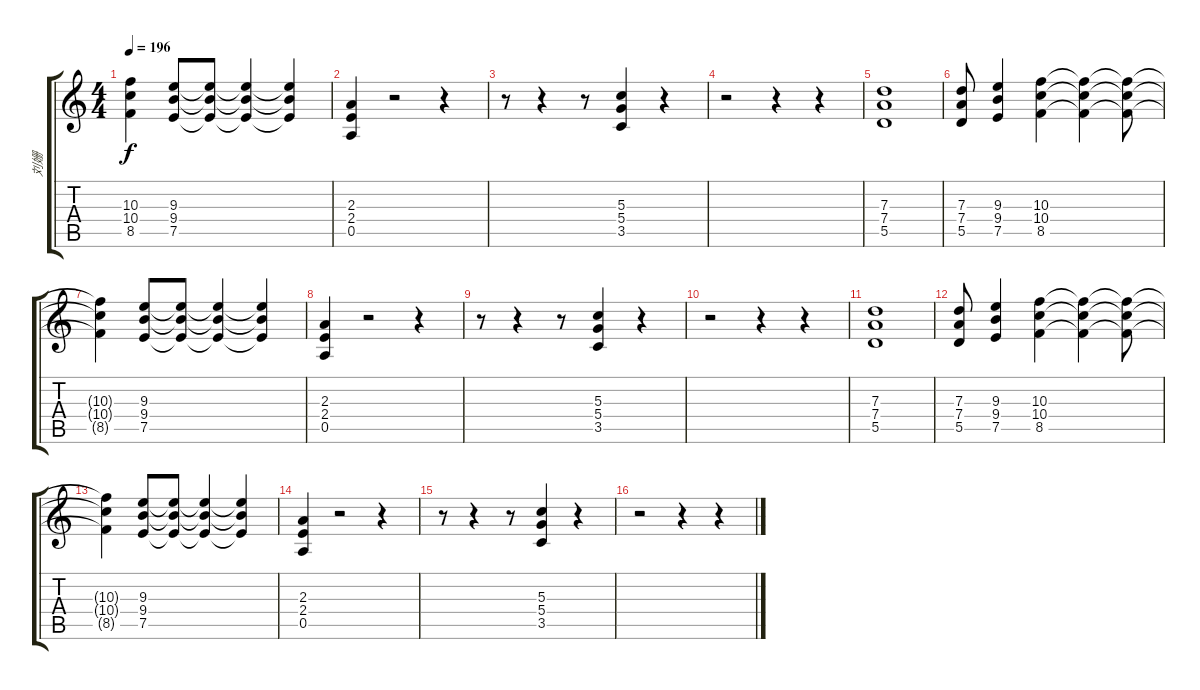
\track ("刘姗" "刘姗") {instrument distortionguitar}
\staff {score tabs}
\tuning (E4 B3 G3 D3 A2 E2) {hide}
\ts (4 4)
\tempo 196
\clef g2
\ks c
(10.3{t} 10.4{t} 8.5{t}).4{dy f} (9.3 9.4 7.5).8 (9.3{t} 9.4{t} 7.5{t}).8 (9.3{t} 9.4{t} 7.5{t}).4 (9.3{t} 9.4{t} 7.5{t}).4 |
(2.3 2.4 0.5).4{volume 16} r.2 r.4 |
r.8 r.4 r.8 (5.3 5.4 3.5).4 r.4 |
r.2 r.4 r.4 |
(7.3 7.4 5.5).1 |
(7.3 7.4 5.5).8 (9.3 9.4 7.5).4 (10.3 10.4 8.5).4 (10.3{t} 10.4{t} 8.5{t}).4 (10.3{t} 10.4{t} 8.5{t}).8 |
(10.3{t} 10.4{t} 8.5{t}).4 (9.3 9.4 7.5).8 (9.3{t} 9.4{t} 7.5{t}).8 (9.3{t} 9.4{t} 7.5{t}).4 (9.3{t} 9.4{t} 7.5{t}).4 |
(2.3 2.4 0.5).4{volume 16} r.2 r.4 |
r.8 r.4 r.8 (5.3 5.4 3.5).4 r.4 |
r.2 r.4 r.4 |
(7.3 7.4 5.5).1 |
(7.3 7.4 5.5).8 (9.3 9.4 7.5).4 (10.3 10.4 8.5).4 (10.3{t} 10.4{t} 8.5{t}).4 (10.3{t} 10.4{t} 8.5{t}).8 |
(10.3{t} 10.4{t} 8.5{t}).4 (9.3 9.4 7.5).8 (9.3{t} 9.4{t} 7.5{t}).8 (9.3{t} 9.4{t} 7.5{t}).4 (9.3{t} 9.4{t} 7.5{t}).4 |
(2.3 2.4 0.5).4{volume 16} r.2 r.4 |
r.8 r.4 r.8 (5.3 5.4 3.5).4 r.4 |
r.2 r.4 r.4
